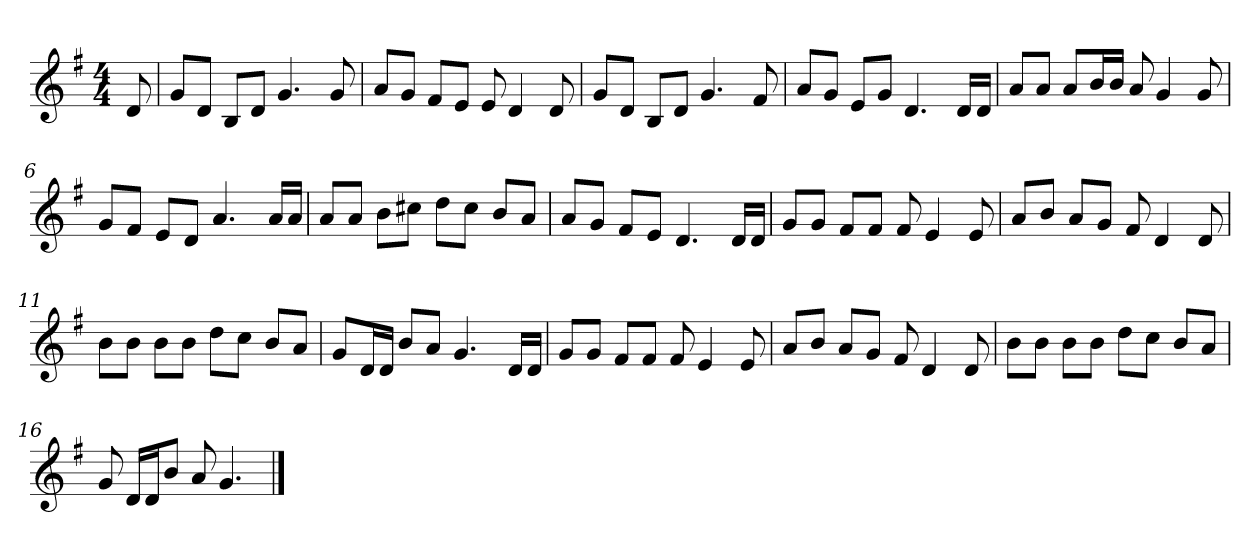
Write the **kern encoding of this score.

**kern
*part1
*staff1
*k[f#]
*M4/4
*MM120
=
8d
=1
8gL
8dJ
8BL
8dJ
4.g
8g
=2
8aL
8gJ
8f#L
8eJ
8e
4d
8d
=3
8gL
8dJ
8BL
8dJ
4.g
8f#
=4
8aL
8gJ
8eL
8gJ
4.d
16dLL
16dJJ
=5
8aL
8aJ
8aL
16bL
16bJJ
8a
4g
8g
=6
8gL
8f#J
8eL
8dJ
4.a
16aLL
16aJJ
=7
8aL
8aJ
8bL
8cc#XJ
8ddL
8cc#J
8bL
8aJ
=8
8aL
8gJ
8f#L
8eJ
4.d
16dLL
16dJJ
=9
8gL
8gJ
8f#L
8f#J
8f#
4e
8e
=10
8aL
8bJ
8aL
8gJ
8f#
4d
8d
=11
8bL
8bJ
8bL
8bJ
8ddL
8ccJ
8bL
8aJ
=12
8gL
16dL
16dJJ
8bL
8aJ
4.g
16dLL
16dJJ
=13
8gL
8gJ
8f#L
8f#J
8f#
4e
8e
=14
8aL
8bJ
8aL
8gJ
8f#
4d
8d
=15
8bL
8bJ
8bL
8bJ
8ddL
8ccJ
8bL
8aJ
=16
8g
16dLL
16dJ
8bJ
8a
4.g
==
*-
